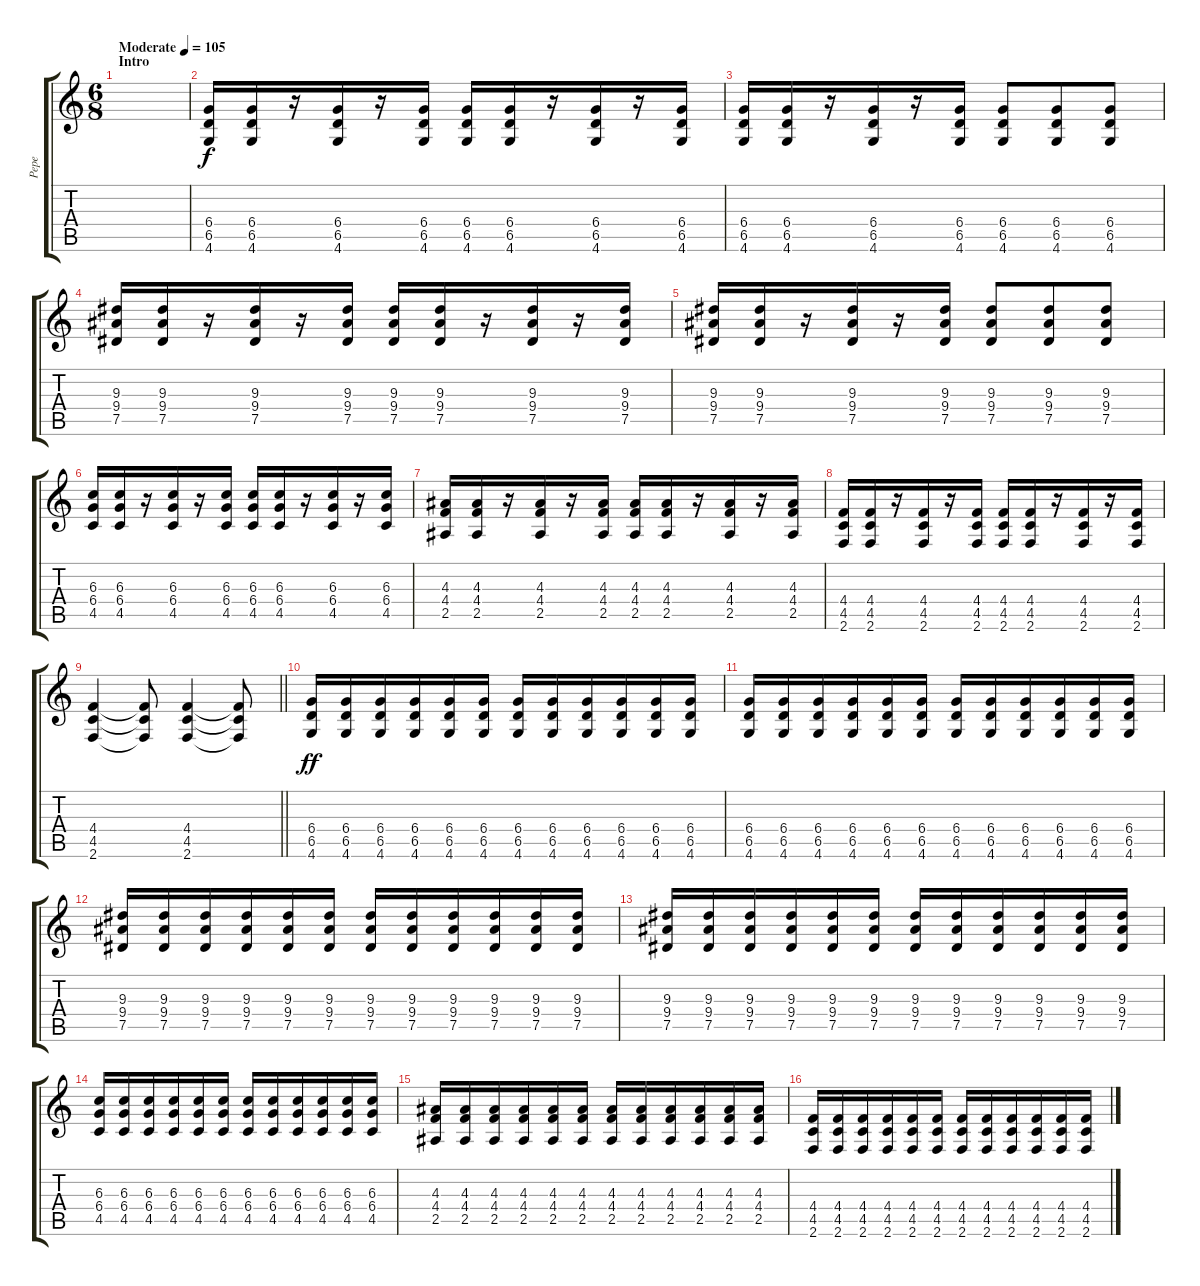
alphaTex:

\track ("Pepe" "Pepe") {instrument distortionguitar}
\staff {score tabs}
\tuning (Eb4 Bb3 Gb3 Db3 Ab2 Eb2) {hide}
\ts (6 8)
\section ("" "Intro")
\tempo (105 "Moderate")
\clef g2
\ks c
|
(6.4 6.5 4.6).16 (6.4 6.5 4.6).16 r.16 (6.4 6.5 4.6).16 r.16 (6.4 6.5 4.6).16 (6.4 6.5 4.6).16 (6.4 6.5 4.6).16 r.16 (6.4 6.5 4.6).16 r.16 (6.4 6.5 4.6).16 |
(6.4 6.5 4.6).16 (6.4 6.5 4.6).16 r.16 (6.4 6.5 4.6).16 r.16 (6.4 6.5 4.6).16 (6.4 6.5 4.6).8 (6.4 6.5 4.6).8 (6.4 6.5 4.6).8 |
(9.3 9.4 7.5).16 (9.3 9.4 7.5).16 r.16 (9.3 9.4 7.5).16 r.16 (9.3 9.4 7.5).16 (9.3 9.4 7.5).16 (9.3 9.4 7.5).16 r.16 (9.3 9.4 7.5).16 r.16 (9.3 9.4 7.5).16 |
(9.3 9.4 7.5).16 (9.3 9.4 7.5).16 r.16 (9.3 9.4 7.5).16 r.16 (9.3 9.4 7.5).16 (9.3 9.4 7.5).8 (9.3 9.4 7.5).8 (9.3 9.4 7.5).8 |
(6.3 6.4 4.5).16 (6.3 6.4 4.5).16 r.16 (6.3 6.4 4.5).16 r.16 (6.3 6.4 4.5).16 (6.3 6.4 4.5).16 (6.3 6.4 4.5).16 r.16 (6.3 6.4 4.5).16 r.16 (6.3 6.4 4.5).16 |
(4.3 4.4 2.5).16 (4.3 4.4 2.5).16 r.16 (4.3 4.4 2.5).16 r.16 (4.3 4.4 2.5).16 (4.3 4.4 2.5).16 (4.3 4.4 2.5).16 r.16 (4.3 4.4 2.5).16 r.16 (4.3 4.4 2.5).16 |
(4.4 4.5 2.6).16 (4.4 4.5 2.6).16 r.16 (4.4 4.5 2.6).16 r.16 (4.4 4.5 2.6).16 (4.4 4.5 2.6).16 (4.4 4.5 2.6).16 r.16 (4.4 4.5 2.6).16 r.16 (4.4 4.5 2.6).16 |
\barLineRight lightlight
(4.4 4.5 2.6).4 (4.4{t} 4.5{t} 2.6{t}).8 (4.4 4.5 2.6).4 (4.4{t} 4.5{t} 2.6{t}).8 |
\section ("" "")
(6.4 6.5 4.6).16{dy ff} (6.4 6.5 4.6).16 (6.4 6.5 4.6).16 (6.4 6.5 4.6).16 (6.4 6.5 4.6).16 (6.4 6.5 4.6).16 (6.4 6.5 4.6).16 (6.4 6.5 4.6).16 (6.4 6.5 4.6).16 (6.4 6.5 4.6).16 (6.4 6.5 4.6).16 (6.4 6.5 4.6).16 |
(6.4 6.5 4.6).16 (6.4 6.5 4.6).16 (6.4 6.5 4.6).16 (6.4 6.5 4.6).16 (6.4 6.5 4.6).16 (6.4 6.5 4.6).16 (6.4 6.5 4.6).16 (6.4 6.5 4.6).16 (6.4 6.5 4.6).16 (6.4 6.5 4.6).16 (6.4 6.5 4.6).16 (6.4 6.5 4.6).16 |
(9.3 9.4 7.5).16 (9.3 9.4 7.5).16 (9.3 9.4 7.5).16 (9.3 9.4 7.5).16 (9.3 9.4 7.5).16 (9.3 9.4 7.5).16 (9.3 9.4 7.5).16 (9.3 9.4 7.5).16 (9.3 9.4 7.5).16 (9.3 9.4 7.5).16 (9.3 9.4 7.5).16 (9.3 9.4 7.5).16 |
(9.3 9.4 7.5).16 (9.3 9.4 7.5).16 (9.3 9.4 7.5).16 (9.3 9.4 7.5).16 (9.3 9.4 7.5).16 (9.3 9.4 7.5).16 (9.3 9.4 7.5).16 (9.3 9.4 7.5).16 (9.3 9.4 7.5).16 (9.3 9.4 7.5).16 (9.3 9.4 7.5).16 (9.3 9.4 7.5).16 |
(6.3 6.4 4.5).16 (6.3 6.4 4.5).16 (6.3 6.4 4.5).16 (6.3 6.4 4.5).16 (6.3 6.4 4.5).16 (6.3 6.4 4.5).16 (6.3 6.4 4.5).16 (6.3 6.4 4.5).16 (6.3 6.4 4.5).16 (6.3 6.4 4.5).16 (6.3 6.4 4.5).16 (6.3 6.4 4.5).16 |
(4.3 4.4 2.5).16 (4.3 4.4 2.5).16 (4.3 4.4 2.5).16 (4.3 4.4 2.5).16 (4.3 4.4 2.5).16 (4.3 4.4 2.5).16 (4.3 4.4 2.5).16 (4.3 4.4 2.5).16 (4.3 4.4 2.5).16 (4.3 4.4 2.5).16 (4.3 4.4 2.5).16 (4.3 4.4 2.5).16 |
(4.4 4.5 2.6).16 (4.4 4.5 2.6).16 (4.4 4.5 2.6).16 (4.4 4.5 2.6).16 (4.4 4.5 2.6).16 (4.4 4.5 2.6).16 (4.4 4.5 2.6).16 (4.4 4.5 2.6).16 (4.4 4.5 2.6).16 (4.4 4.5 2.6).16 (4.4 4.5 2.6).16 (4.4 4.5 2.6).16
